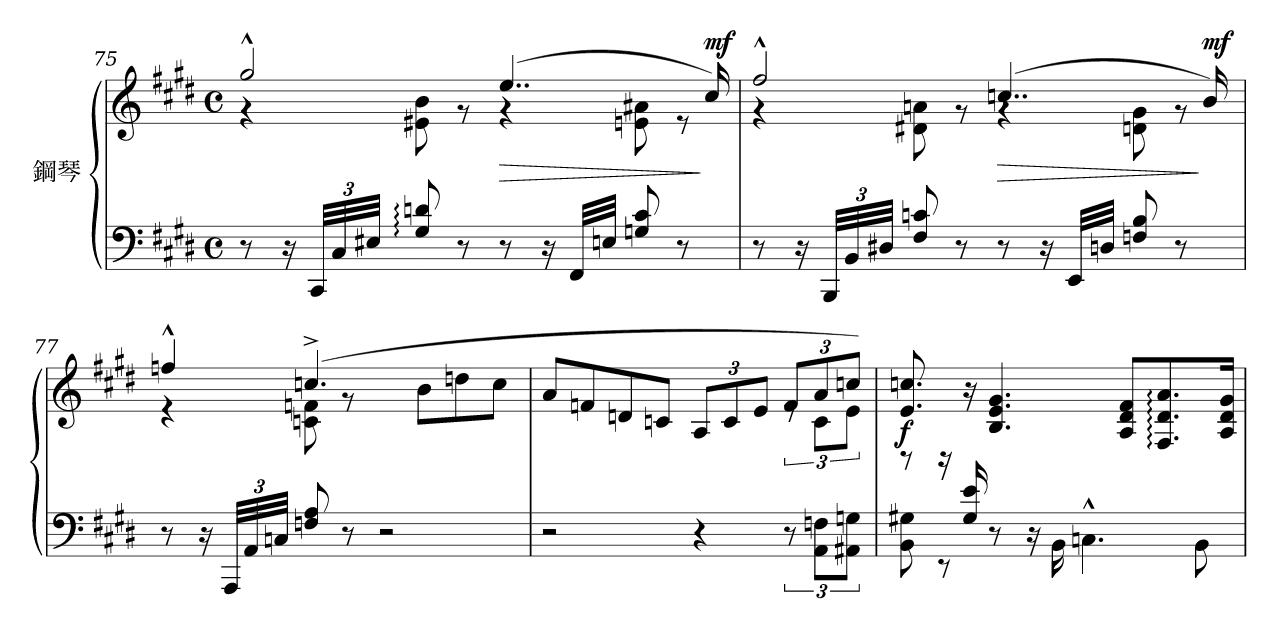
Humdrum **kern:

**kern	**kern	**dynam
*part1	*part1	*part1
*staff2	*staff1	*staff1/2
*I"鋼琴	*	*
*clefF4	*clefG2	*
*k[f#c#g#d#]	*k[f#c#g#d#]	*
*M4/4	*M4/4	*
*met(c)	*met(c)	*
=75	=75	=75
*	*^	*
!	!	!	!LO:DY:b
8r	2gg#^^/	4r	other-dynamics
16r	.	.	.
*Xbrackettup	*	*	*
48CC#!/LLL	.	.	.
48C#!/	.	.	.
48E#X!/JJJ	.	.	.
8G#!/: 8dn!/:	.	8e#X!\ 8b!\	.
8r	.	8r	.
!	!	!	!LO:HP:b
8r	(>4..ee/	4r	>
16r	.	.	.
32FF#!/LLL	.	.	.
32En!/JJJ	.	.	.
8Gn!/ 8c#!/	.	8en!\ 8a#X!\	.
8r	.	8r	.
!	!	!	!LO:DY:n=1:a
.	16cc#/)	.	] mf
=76	=76	=76	=76
8r	2ff#^^/	4rg	.
16r	.	.	.
48BBB!/LLL	.	.	.
48BB!/	.	.	.
48D#X!/JJJ	.	.	.
8F#!/ 8cn!/	.	8d#X!\ 8an!\	.
8r	.	8rg	.
!	!	!	!LO:HP:b
8r	(>4..ccn/	4rg	>
16r	.	.	.
32EE!/LLL	.	.	.
32Dn!/JJJ	.	.	.
8Fn!/ 8B!/	.	8dn!\ 8g#!\	.
8r	.	8rg	.
!	!	!	!LO:DY:n=1:a
.	16b/)	.	] mf
!!LO:LB:g=z	!!
=77	=77	=77	=77
8r	4ffn^^/	4r	.
16r	.	.	.
48AAA!/LLL	.	.	.
48AA!/	.	.	.
48Cn!/JJJ	.	.	.
8Fn!/ 8A!/	(>4.ccn:^/	8cn!\ 8fn!\	.
8r	.	8rg	.
2r	.	2ryy	.
*	*MM80	*	*
.	8b\L	.	.
*	*MM84	*	*
.	8ddn\	.	.
*	*MM88	*	*
.	8cc\J	.	.
=78	=78	=78	=78
*	*MM92	*	*
2r	8a/L	2.ryy	.
*	*MM96	*	*
.	8fn/	.	.
.	8dn/	.	.
.	8cn/J	.	.
*	*Xbrackettup	*	*
4r	12A/L	.	.
.	12c/	.	.
.	12e/J	.	.
*brackettup	*	*brackettup	*
12r	12f/L	12re	.
12AA\ 12Fn\L	12a/	12c\L	.
12AA#X\ 12Gn\J	12ccn/J)	12e\J	.
*	*v	*v	*
=79	=79	=79
*	*MM80	*
*^	*^	*
!	!	!	!	!LO:DY:b
*	*	*v	*v	*
8BB\ 8G#X\	8rdd	8.e/ 8.ccn/	f
8rEE	16rdd	.	.
.	16G#/ 16e/	16r	.
8r	2.ryy	(4.B/ 4.e/ 4.g#/	.
16r	.	.	.
!	!	!	!LO:DY:b=2
16BB\	.	.	other-dynamics
4.Cn^^\	.	.	.
.	.	8A/ 8d#/ 8f#/L	.
*	*	*MM56	*
.	.	8.F#/: 8.d#/: 8.a/:	.
8BB\	.	.	.
.	.	16A/ 16d#/ 16g#/Jk	.
*v	*v	*	*
=	=	=
*-	*-	*-
